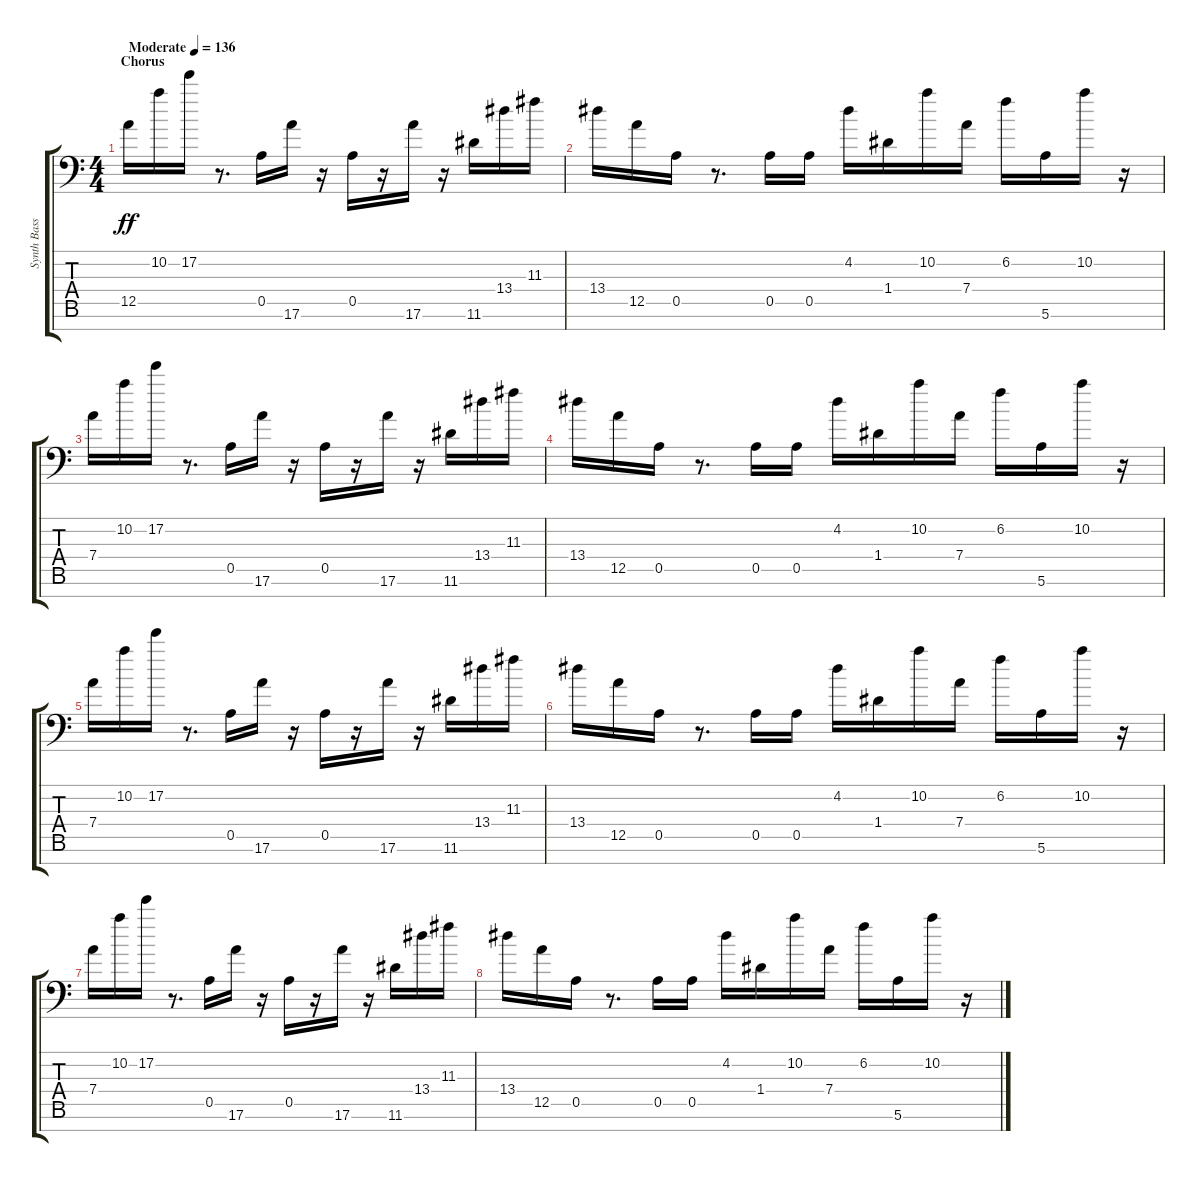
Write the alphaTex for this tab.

\track ("Synth Bass Blip" "Synth Bass") {instrument synthbass2}
\staff {score tabs}
\tuning (C8 B3 G3 D3 A2 E2 C-1) {hide}
\ts (4 4)
\section ("" "Chorus")
\tempo (136 "Moderate")
\clef f4
\ks c
12.5.16{dy ff instrument synthbass2} 10.2.16 17.2.16 r.8{d} 0.5.16 17.6.16 r.16 0.5.16 r.16 17.6.16 r.16 11.6.16 13.4.16 11.3.16 |
13.4.16 12.5.16 0.5.16 r.8{d} 0.5.16 0.5.16 4.2.16 1.4.16 10.2.16 7.4.16 6.2.16 5.6.16 10.2.16 r.16 |
7.4.16 10.2.16 17.2.16 r.8{d} 0.5.16 17.6.16 r.16 0.5.16 r.16 17.6.16 r.16 11.6.16 13.4.16 11.3.16 |
13.4.16 12.5.16 0.5.16 r.8{d} 0.5.16 0.5.16 4.2.16 1.4.16 10.2.16 7.4.16 6.2.16 5.6.16 10.2.16 r.16 |
7.4.16 10.2.16 17.2.16 r.8{d} 0.5.16 17.6.16 r.16 0.5.16 r.16 17.6.16 r.16 11.6.16 13.4.16 11.3.16 |
13.4.16 12.5.16 0.5.16 r.8{d} 0.5.16 0.5.16 4.2.16 1.4.16 10.2.16 7.4.16 6.2.16 5.6.16 10.2.16 r.16 |
7.4.16 10.2.16 17.2.16 r.8{d} 0.5.16 17.6.16 r.16 0.5.16 r.16 17.6.16 r.16 11.6.16 13.4.16 11.3.16 |
13.4.16 12.5.16 0.5.16 r.8{d} 0.5.16 0.5.16 4.2.16 1.4.16 10.2.16 7.4.16 6.2.16 5.6.16 10.2.16 r.16
